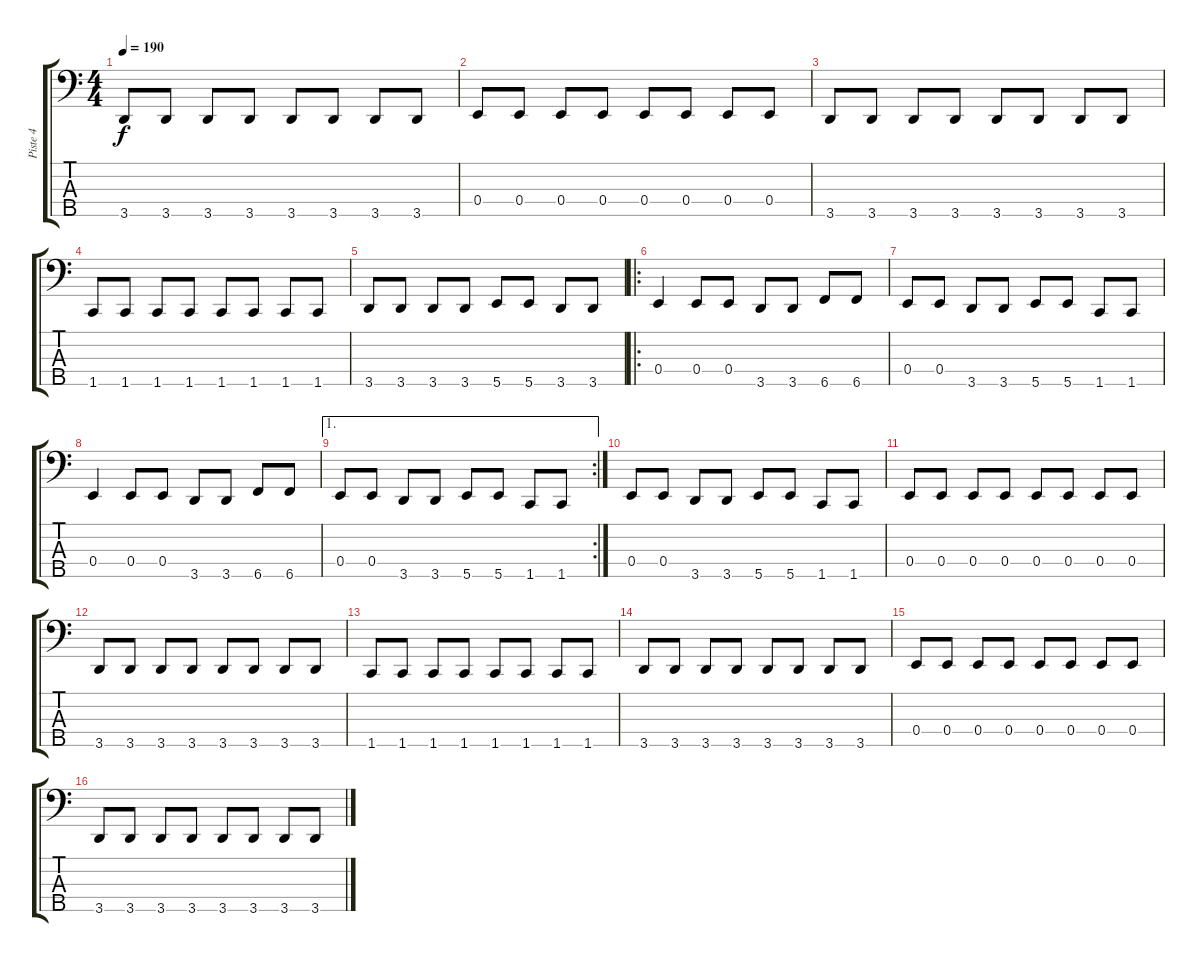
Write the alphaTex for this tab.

\track ("Piste 4" "Piste 4") {instrument electricbasspick}
\staff {score tabs}
\tuning (G2 D2 A1 E1 B0) {hide}
\ts (4 4)
\tempo 190
\clef f4
\ks c
3.5.8{dy f} 3.5.8 3.5.8 3.5.8 3.5.8 3.5.8 3.5.8 3.5.8 |
0.4.8 0.4.8 0.4.8 0.4.8 0.4.8 0.4.8 0.4.8 0.4.8 |
3.5.8 3.5.8 3.5.8 3.5.8 3.5.8 3.5.8 3.5.8 3.5.8 |
1.5.8 1.5.8 1.5.8 1.5.8 1.5.8 1.5.8 1.5.8 1.5.8 |
3.5.8 3.5.8 3.5.8 3.5.8 5.5.8 5.5.8 3.5.8 3.5.8 |
\ro
0.4.4 0.4.8 0.4.8 3.5.8 3.5.8 6.5.8 6.5.8 |
0.4.8 0.4.8 3.5.8 3.5.8 5.5.8 5.5.8 1.5.8 1.5.8 |
0.4.4 0.4.8 0.4.8 3.5.8 3.5.8 6.5.8 6.5.8 |
\ae 1
\rc 2
0.4.8 0.4.8 3.5.8 3.5.8 5.5.8 5.5.8 1.5.8 1.5.8 |
0.4.8 0.4.8 3.5.8 3.5.8 5.5.8 5.5.8 1.5.8 1.5.8 |
0.4.8 0.4.8 0.4.8 0.4.8 0.4.8 0.4.8 0.4.8 0.4.8 |
3.5.8 3.5.8 3.5.8 3.5.8 3.5.8 3.5.8 3.5.8 3.5.8 |
1.5.8 1.5.8 1.5.8 1.5.8 1.5.8 1.5.8 1.5.8 1.5.8 |
3.5.8 3.5.8 3.5.8 3.5.8 3.5.8 3.5.8 3.5.8 3.5.8 |
0.4.8 0.4.8 0.4.8 0.4.8 0.4.8 0.4.8 0.4.8 0.4.8 |
3.5.8 3.5.8 3.5.8 3.5.8 3.5.8 3.5.8 3.5.8 3.5.8
